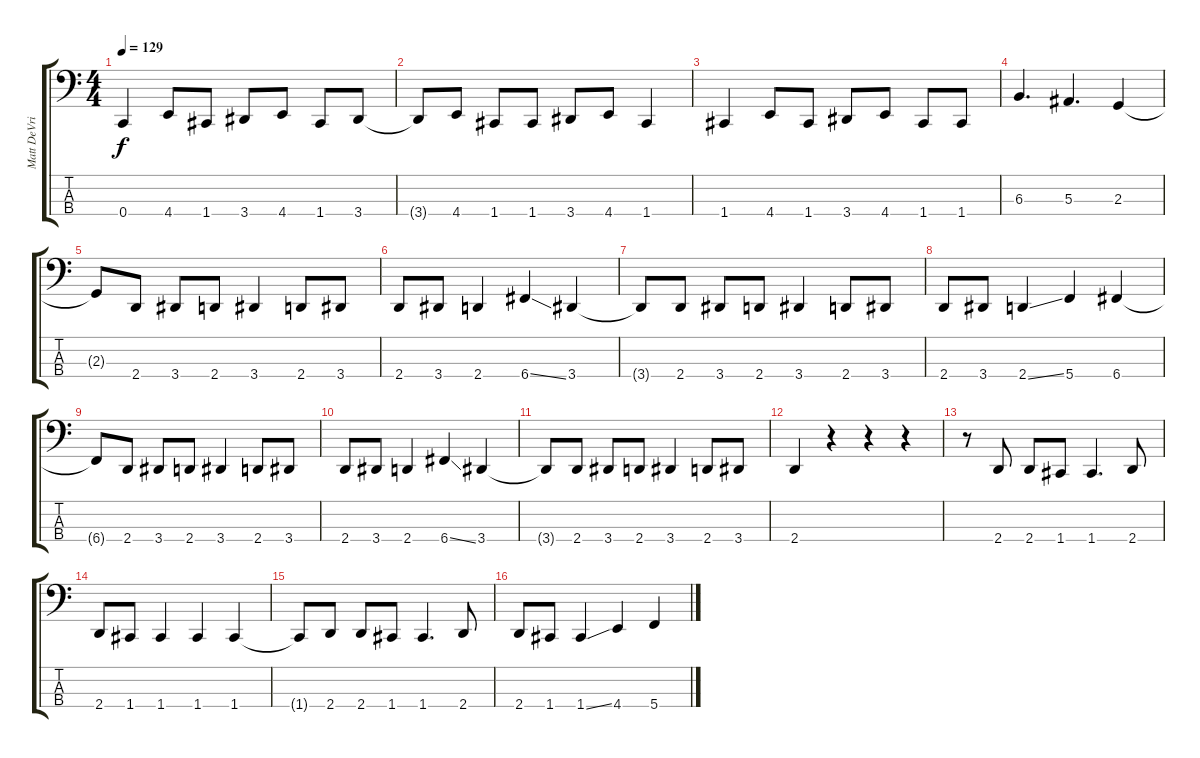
\track ("Matt DeVries" "Matt DeVri") {instrument electricbassfinger}
\staff {score tabs}
\tuning (Eb2 Bb1 F1 C1) {hide}
\ts (4 4)
\tempo 129
\clef f4
\ks c
0.4{t}.4{dy f} 4.4.8 1.4.8 3.4.8 4.4.8 1.4.8 3.4.8 |
3.4{t}.8 4.4.8 1.4.8 1.4.8 3.4.8 4.4.8 1.4.4 |
1.4.4 4.4.8 1.4.8 3.4.8 4.4.8 1.4.8 1.4.8 |
6.3.4{d} 5.3.4{d} 2.3.4 |
2.3{t}.8 2.4.8 3.4.8 2.4.8 3.4.4 2.4.8 3.4.8 |
2.4.8 3.4.8 2.4.4 6.4{ss}.4 3.4.4 |
3.4{t}.8 2.4.8 3.4.8 2.4.8 3.4.4 2.4.8 3.4.8 |
2.4.8 3.4.8 2.4{ss}.4 5.4.4 6.4.4 |
6.4{t}.8 2.4.8 3.4.8 2.4.8 3.4.4 2.4.8 3.4.8 |
2.4.8 3.4.8 2.4.4 6.4{ss}.4 3.4.4 |
3.4{t}.8 2.4.8 3.4.8 2.4.8 3.4.4 2.4.8 3.4.8 |
2.4.4 r.4 r.4 r.4 |
r.8 2.4.8 2.4.8 1.4.8 1.4.4{d} 2.4.8 |
2.4.8 1.4.8 1.4.4 1.4.4 1.4.4 |
1.4{t}.8 2.4.8 2.4.8 1.4.8 1.4.4{d} 2.4.8 |
2.4.8 1.4.8 1.4{ss}.4 4.4.4 5.4.4
